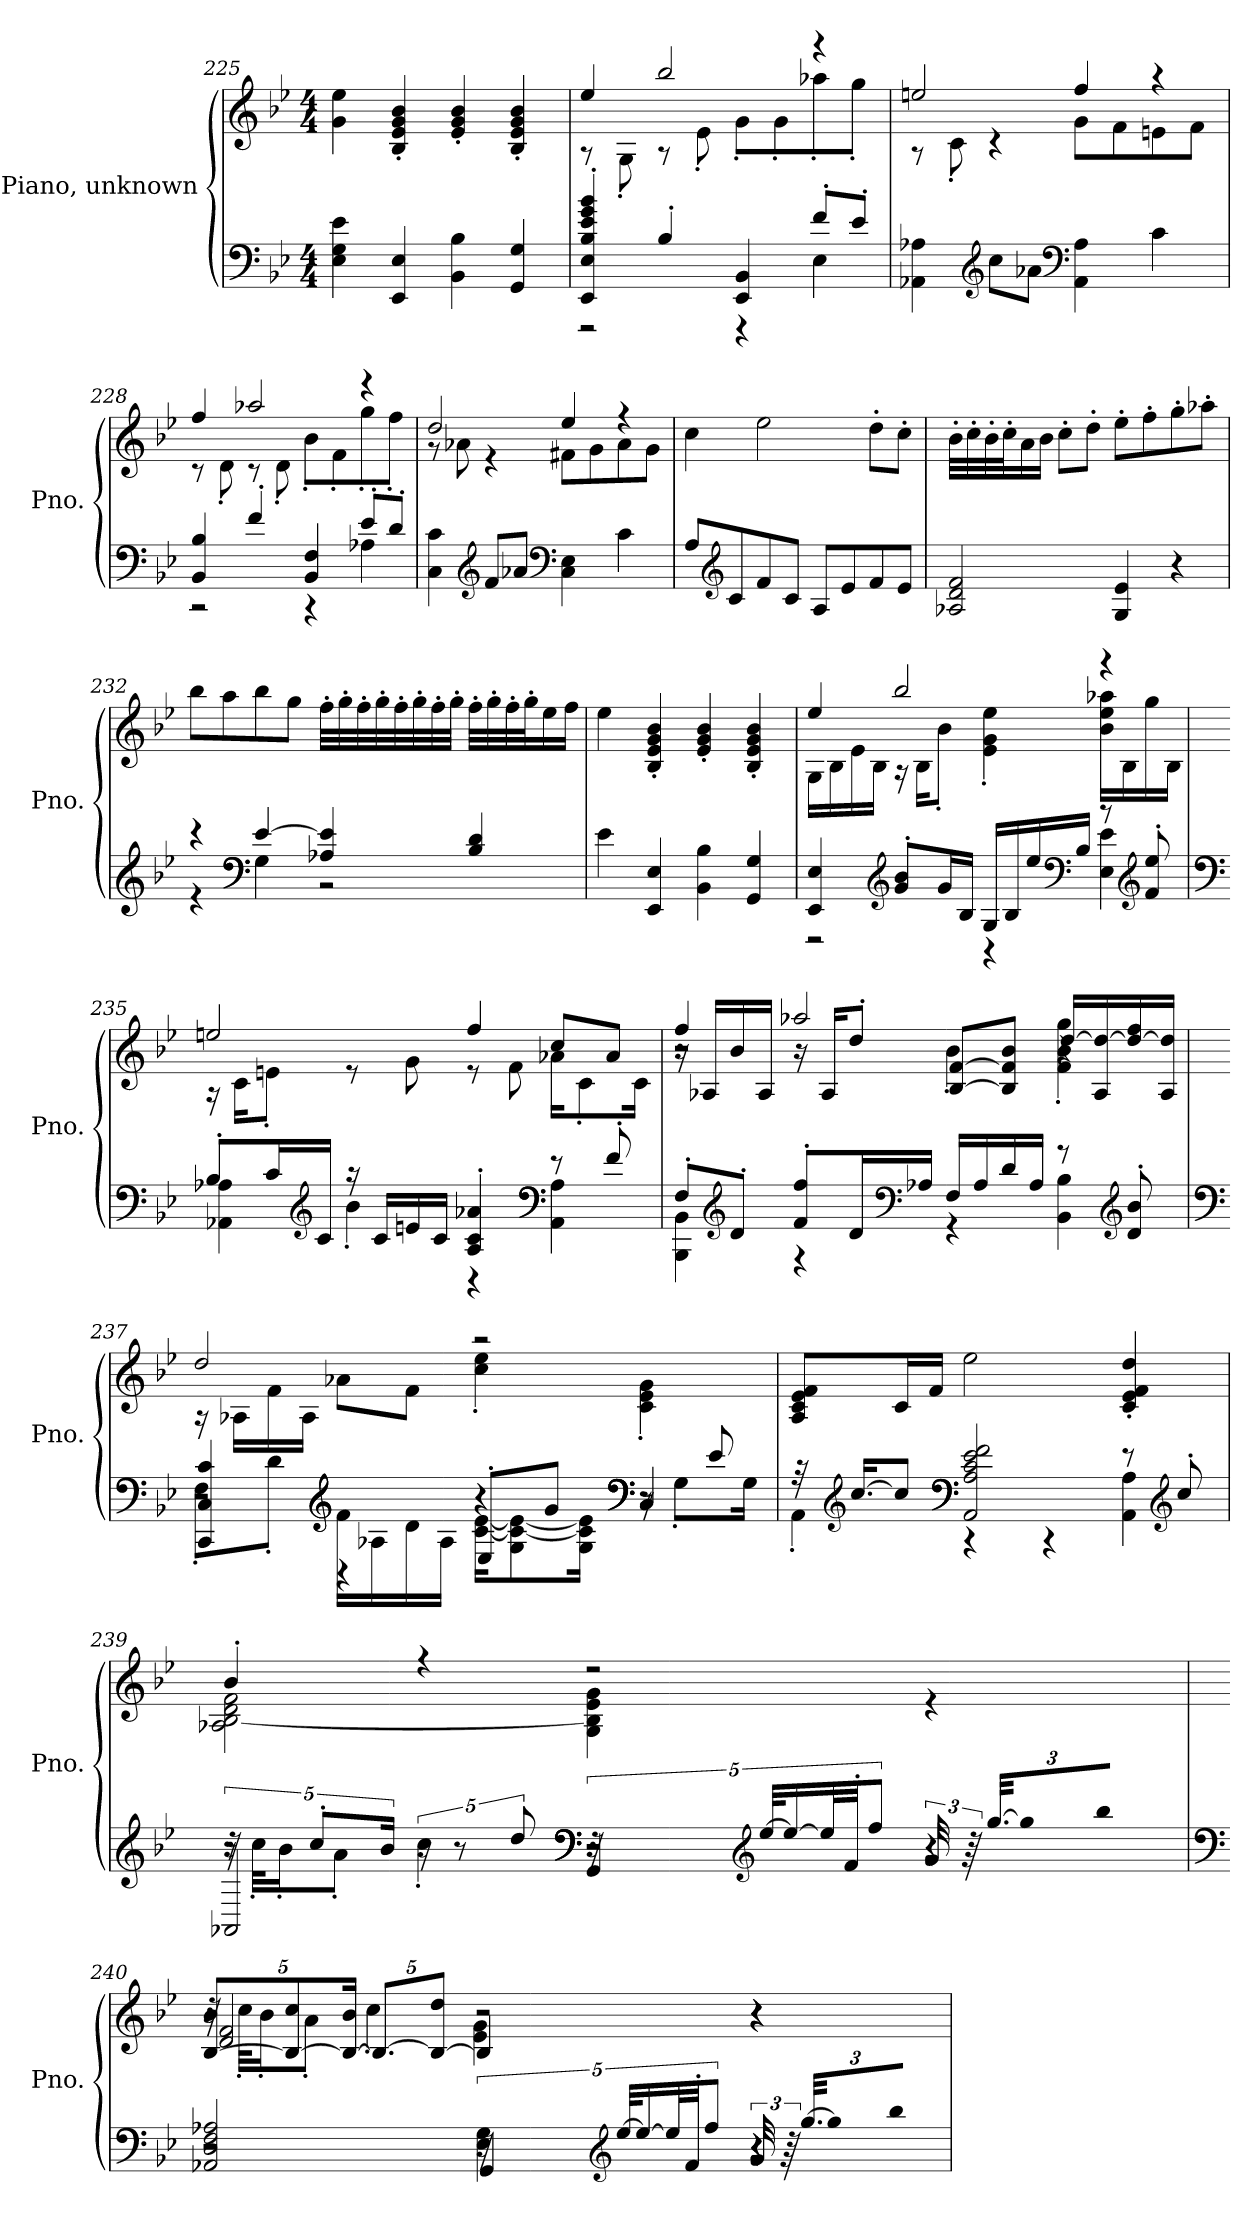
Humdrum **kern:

**kern	**kern
*part1	*part1
*staff2	*staff1
*I"Piano, unknown	*
*I'Pno.	*
*clefF4	*clefG2
*k[b-e-]	*k[b-e-]
*M4/4	*M4/4
=225	=225
4E-\ 4G\ 4e-\	4g\ 4ee-\
4EE-/ 4E-/	4B-/' 4e-/' 4g/' 4b-/'
4BB-\ 4B-\	4e-/' 4g/' 4b-/'
4GG/ 4G/	4B-/' 4e-/' 4g/' 4b-/'
=226	=226
*^	*^
4EE-/' 4E-/' 4B-/' 4e-/' 4g/' 4b-/'	2r	4ee-/	8r
.	.	.	8G'\
4B-'/	.	2bb-/	8r
.	.	.	8e-'\
4EE-/ 4BB-/	4r	.	8g'\L
.	.	.	8g'\
8f'/L	4E-\	4r	8aa-X'\
8e-'/J	.	.	8gg'\J
*v	*v	*	*
!!LO:LB:g=z	!!
=227	=227	=227
4AA-X\ 4A-X\	2een/	8r
.	.	8c'\
*clefG2	*	*
8cc\L	.	4r
8a-X\J	.	.
*clefF4	*	*
4AA-\ 4A-\	4ff/	8g\L
.	.	8f\
4c\	4r	8en\
.	.	8f\J
=228	=228	=228
*^	*	*
4BB-/ 4B-/	2r	4ff/	8r
.	.	.	8d'\
4f'/	.	2aa-X/	8r
.	.	.	8d'\
4BB-/ 4F/	4r	.	8b-'\L
.	.	.	8f'\
8e-'/L	4A-X\	4r	8gg'\
8d'/J	.	.	8ff'\J
*v	*v	*	*
=229	=229	=229
4C\ 4c\	2dd/	8r
.	.	8a-X\
*clefG2	*	*
8f/L	.	4r
8a-X/J	.	.
*clefF4	*	*
4C\ 4E-\	4ee-/	8f#X\L
.	.	8g\
4c\	4r	8a-\
.	.	8g\J
*	*v	*v
!!LO:LB:g=z
=230	=230
8A/L	4cc\
*clefG2	*
8c/	.
8f/	2ee-\
8c/J	.
8A/L	.
8e-/	.
8f/	8dd'\L
8e-/J	8cc'\J
=231	=231
2A-X/ 2d/ 2f/	32b-'\LLL
.	32cc'\
.	32b-'\
.	32cc'\J
.	16a\
.	16b-\JJ
.	8cc'\L
.	8dd'\J
4G/ 4e-/	8ee-'\L
.	8ff'\
4r	8gg'\
.	8aa-X'\J
=232	=232
*^	*
4r	4r	8bb-\L
.	.	8aa\
*clefF4	*	*
[4e-/	4G\	8bb-\
.	.	8gg\J
4A-X/ 4e-/]	2r	32ff'\LLL
.	.	32gg'\
.	.	32ff'\
.	.	32gg'\
.	.	32ff'\
.	.	32gg'\
.	.	32ff'\
.	.	32gg'\JJJ
4B-/ 4d/	.	32ff'\LLL
.	.	32gg'\
.	.	32ff'\
.	.	32gg'\J
.	.	16ee-\
.	.	16ff\JJ
*v	*v	*
!!LO:LB:g=z
=233	=233
4e-\	4ee-\
4EE-/ 4E-/	4B-/' 4e-/' 4g/' 4b-/'
4BB-\ 4B-\	4e-/' 4g/' 4b-/'
4GG/ 4G/	4B-/' 4e-/' 4g/' 4b-/'
=234	=234
*^	*^
4EE-/ 4E-/	2r	4ee-/	16G\LL
.	.	.	16B-\
.	.	.	16e-\
.	.	.	16B-\JJ
*clefG2	*	*	*
8g/' 8b-/'L	.	2bb-/	16r
.	.	.	16B-\KL
16g/L	.	.	8b-'\J
16B-/JJ	.	.	.
16G/LL	4r	.	4e-\' 4g\' 4ee-\'
16B-'/	.	.	.
16ee-/	.	.	.
*clefF4	*	*	*
16B-/JJ	.	.	.
8r	4E-\ 4e-\	4r	16b-\ 16ee-\ 16aa-X\LL
.	.	.	16B-\
*clefG2	*	*	*
8f/' 8ee-/'	.	.	16gg\
.	.	.	16B-\JJ
!!LO:PB:g=z	!!
=235	=235	=235	=235
*clefF4	*	*	*
8B-'/L	4AA-X\ 4A-X\	2een/	16r
.	.	.	16c\KL
16c/L	.	.	8en'\J
*clefG2	*	*	*
16c/JJ	.	.	.
16r	4b-'\	.	8r
16c/LL	.	.	.
16en/	.	.	8g\
16c/JJ	.	.	.
4A-/' 4c/' 4a-X/'	4r	4ff/	8r
.	.	.	8f\
*clefF4	*	*	*
8r	4AA-\ 4A-\	8cc/L	16a-X\KL
.	.	.	8c'\
8f'/	.	8a-/J	.
.	.	.	16c\Jk
=236	=236	=236	=236
*	*	*	*^
8F'/L	4BBB-\ 4BB-\	4ff/	2r	16r
.	.	.	.	16A-X/LL
*clefG2	*	*	*	*
8d'/J	.	.	.	16b-/
.	.	.	.	16A-/JJ
8f/' 8ff/'L	4r	2aa-X/	.	16r
.	.	.	.	16A-/KL
16d/L	.	.	.	8dd'/J
*clefF4	*	*	*	*
16A-X/JJ	.	.	.	.
16F/LL	4r	.	4b-'\	[8B-/ [8f/L
16A-/	.	.	.	.
16d/	.	.	.	8B-/] 8f/] 8b-/J
16A-/JJ	.	.	.	.
8r	4BB-\ 4B-\	4r	4f\' 4b-\' 4gg\'	[16dd/LL
.	.	.	.	16A-/ 16dd/_
*clefG2	*	*	*	*
8d/' 8b-/'	.	.	.	16dd/_ 16ff/
.	.	.	.	16A-/ 16dd/]JJ
*v	*v	*	*	*
*	*v	*v	*v
!!LO:LB:g=z
=237	=237
*clefF4	*
*^	*^
*	*^	*	*
2r	8F'\L	4CC/ 4C/ 4c/	2dd/	16r
.	.	.	.	16A-X\LL
.	8d'\J	.	.	16f\
.	.	.	.	16A-\JJ
*clefG2	*	*	*	*
.	16f\LL	4r	.	8a-X\L
.	16A-X\	.	.	.
.	16d\	.	.	8f\J
.	16A-\JJ	.	.	.
4r	[16c\ [16e-\KL	8E-'/L	2r	4cc\' 4ee-\'
.	8G\ 8c\_ 8e-\_	.	.	.
.	.	8g/J	.	.
.	16G\ 16c\] 16e-\]Jk	.	.	.
*clefF4	*	*	*	*
8r	16r	4C/	.	4c\' 4e-\' 4g\'
.	8G'\L	.	.	.
8e-/	.	.	.	.
.	16G\Jk	.	.	.
*	*v	*v	*	*
*	*	*v	*v
=238	=238	=238
32r	4AA'\	8A/ 8c/ 8e-/ 8f/L
*clefG2	*	*
[16.cc/KL	.	.
8cc/J]	.	16c/L
.	.	16f/JJ
*clefF4	*	*
2AA/ 2A/ 2c/ 2e-/ 2f/	4r	2ee-\
.	4r	.
8r	4AA\ 4A\	4c/' 4e-/' 4f/' 4dd/'
*clefG2	*	*
8cc'/	.	.
!!LO:LB:g=z
=239	=239	=239
*	*^	*^
10r	32r	2AA-X/	4b-'/	2A-X\ [2B-\ 2d\ 2f\
.	32cc'\KLL	.	.	.
.	16b-'\J	.	.	.
10cc'/L	.	.	.	.
.	8a'\J	.	.	.
20b-/Jk	.	.	.	.
20r	4cc'\	.	4r	.
10r	.	.	.	.
10dd/	.	.	.	.
*clefF4	*	*	*	*
40r	2r	4GG/	2r	4G\ 4B-\] 4e-\ 4g\
*clefG2	*	*	*	*
[40ee-/KLL	.	.	.	.
20ee-/_	.	.	.	.
40ee-/L]	.	.	.	.
40f'/JJ	.	.	.	.
10ff/J	.	.	.	.
48g/	.	4r	.	4r
96r	.	.	.	.
[48.gg/KLL	.	.	.	.
16gg/J]	.	.	.	.
8bb-/J	.	.	.	.
*	*	*	*v	*v
!!LO:LB:g=z
=240	=240	=240	=240
*clefF4	*	*	*
*	*	*	*Xbrackettup
*	*	*	*^
*	*	*	*	*^
2AA-X/ 2D/ 2F/ 2A-X/	2r	2r	[10B-/ 10b-/L	32r	2d/ 2f/
.	.	.	.	32cc'\KLL	.
.	.	.	.	16b-'\J	.
.	.	.	10B-/_ 10cc/	.	.
.	.	.	.	8a'\J	.
.	.	.	20B-/_ 20b-/Jk	.	.
.	.	.	10.B-/L_	4cc'\	.
.	.	.	10B-/_ 10dd/J	.	.
40r	4E-\ 4G\	4GG/	4B-/]	4e-\ 4g\	2r
*clefG2	*	*	*	*	*
[40ee-/KLL	.	.	.	.	.
20ee-/_	.	.	.	.	.
40ee-/L]	.	.	.	.	.
40f'/JJ	.	.	.	.	.
10ff/J	.	.	.	.	.
48g/	4r	4r	4r	4r	.
96r	.	.	.	.	.
[48.gg/KLL	.	.	.	.	.
16gg/J]	.	.	.	.	.
8bb-/J	.	.	.	.	.
*v	*v	*v	*	*	*
*	*v	*v	*v
=	=
*-	*-
